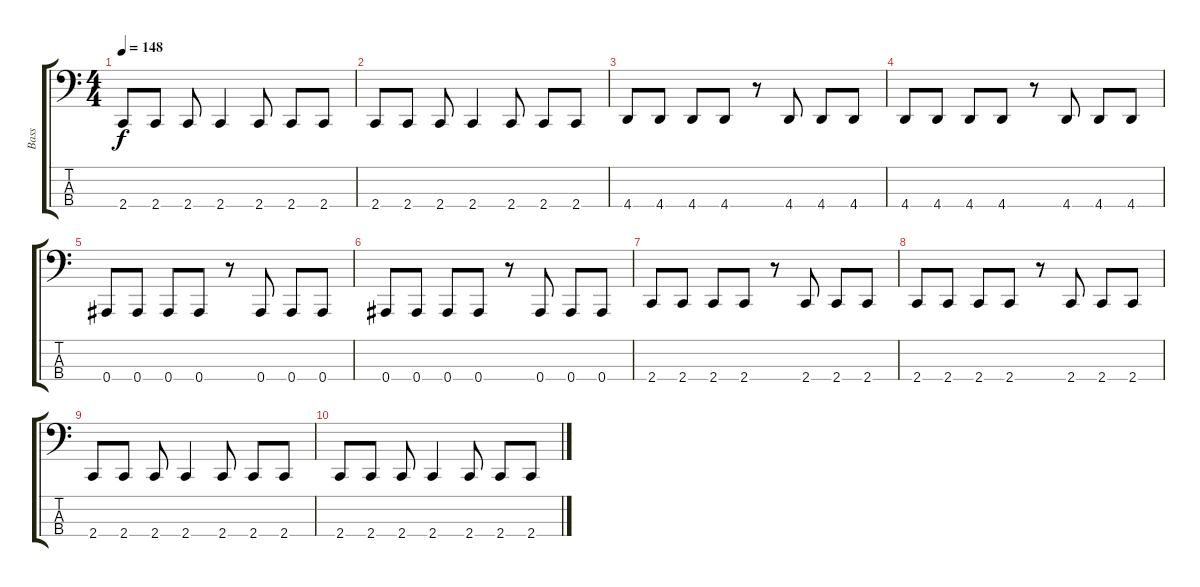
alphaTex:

\track ("Bass" "Bass") {solo instrument electricbasspick}
\staff {score tabs}
\tuning (Eb2 Bb1 F1 Bb0) {hide}
\ts (4 4)
\tempo 148
\clef f4
\ks c
2.4.8{dy f} 2.4.8 2.4.8 2.4.4 2.4.8 2.4.8 2.4.8 |
2.4.8 2.4.8 2.4.8 2.4.4 2.4.8 2.4.8 2.4.8 |
4.4.8 4.4.8 4.4.8 4.4.8 r.8 4.4.8 4.4.8 4.4.8 |
4.4.8 4.4.8 4.4.8 4.4.8 r.8 4.4.8 4.4.8 4.4.8 |
0.4.8 0.4.8 0.4.8 0.4.8 r.8 0.4.8 0.4.8 0.4.8 |
0.4.8 0.4.8 0.4.8 0.4.8 r.8 0.4.8 0.4.8 0.4.8 |
2.4.8 2.4.8 2.4.8 2.4.8 r.8 2.4.8 2.4.8 2.4.8 |
2.4.8 2.4.8 2.4.8 2.4.8 r.8 2.4.8 2.4.8 2.4.8 |
2.4.8 2.4.8 2.4.8 2.4.4 2.4.8 2.4.8 2.4.8 |
2.4.8 2.4.8 2.4.8 2.4.4 2.4.8 2.4.8 2.4.8
